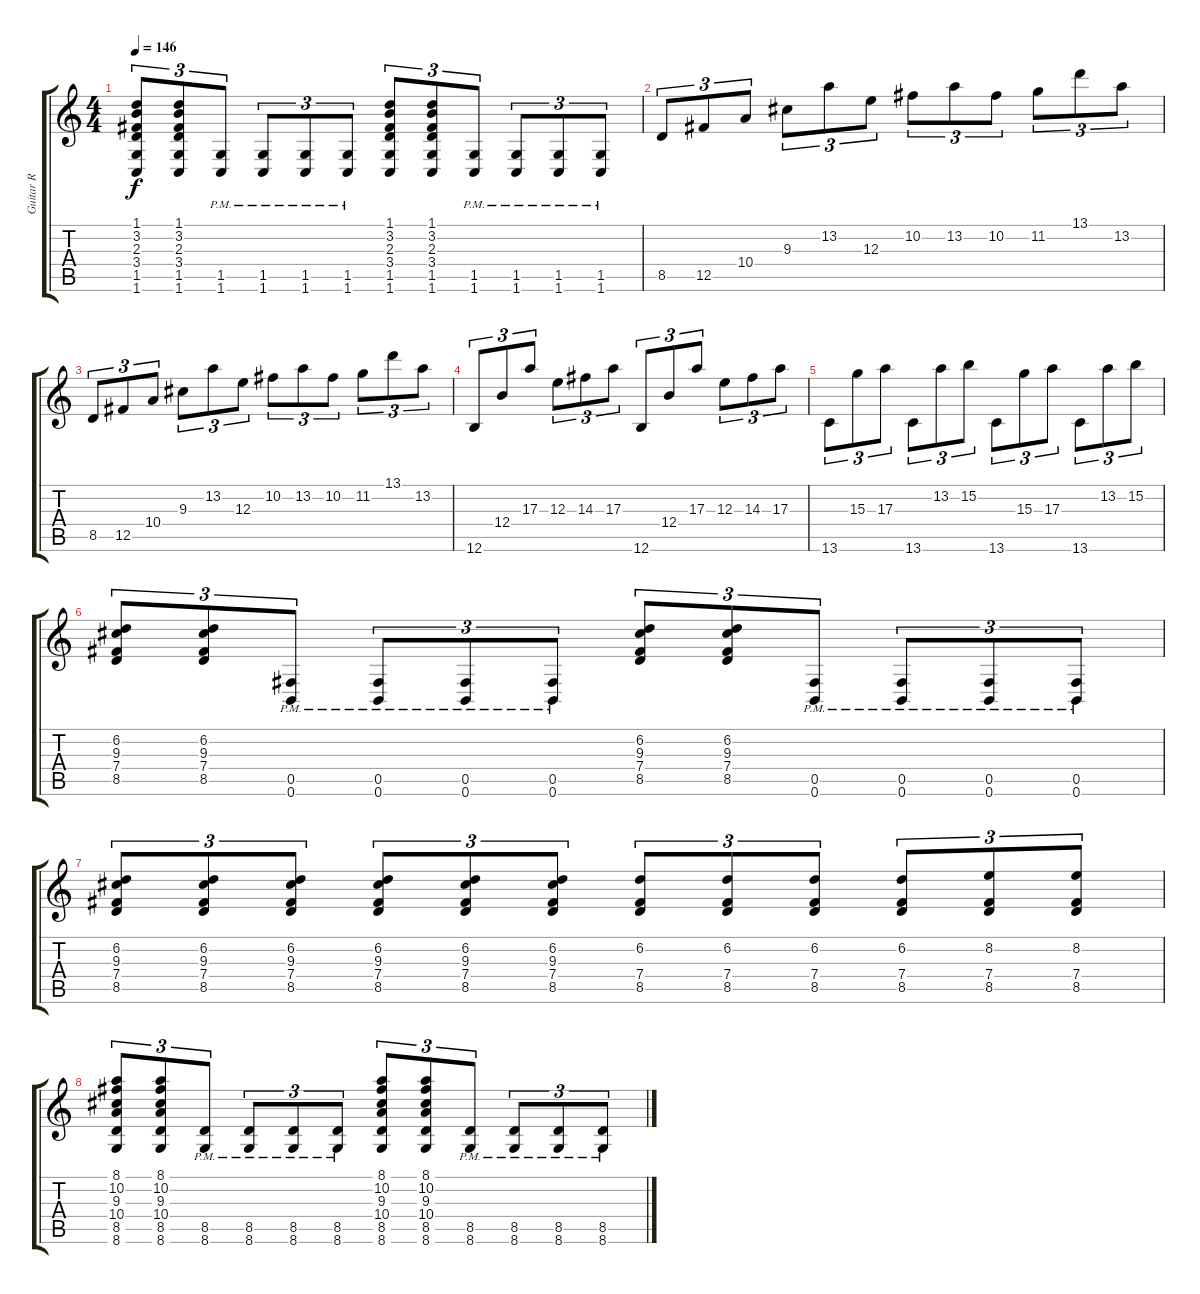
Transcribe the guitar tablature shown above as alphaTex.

\track ("Guitar R" "Guitar R") {instrument distortionguitar}
\staff {score tabs}
\tuning (Db4 Ab3 E3 B2 Gb2 B1) {hide}
\ts (4 4)
\tempo 146
\clef g2
\ks c
(1.1 3.2 2.3 3.4 1.5 1.6).8{tu (3 2) dy f} (1.1 3.2 2.3 3.4 1.5 1.6).8{tu (3 2)} (1.5{pm} 1.6{pm}).8{tu (3 2)} (1.5{pm} 1.6{pm}).8{tu (3 2)} (1.5{pm} 1.6{pm}).8{tu (3 2)} (1.5{pm} 1.6{pm}).8{tu (3 2)} (1.1 3.2 2.3 3.4 1.5 1.6).8{tu (3 2)} (1.1 3.2 2.3 3.4 1.5 1.6).8{tu (3 2)} (1.5{pm} 1.6{pm}).8{tu (3 2)} (1.5{pm} 1.6{pm}).8{tu (3 2)} (1.5{pm} 1.6{pm}).8{tu (3 2)} (1.5{pm} 1.6{pm}).8{tu (3 2)} |
8.5.8{tu (3 2)} 12.5.8{tu (3 2)} 10.4.8{tu (3 2)} 9.3.8{tu (3 2)} 13.2.8{tu (3 2)} 12.3.8{tu (3 2)} 10.2.8{tu (3 2)} 13.2.8{tu (3 2)} 10.2.8{tu (3 2)} 11.2.8{tu (3 2)} 13.1.8{tu (3 2)} 13.2.8{tu (3 2)} |
8.5.8{tu (3 2)} 12.5.8{tu (3 2)} 10.4.8{tu (3 2)} 9.3.8{tu (3 2)} 13.2.8{tu (3 2)} 12.3.8{tu (3 2)} 10.2.8{tu (3 2)} 13.2.8{tu (3 2)} 10.2.8{tu (3 2)} 11.2.8{tu (3 2)} 13.1.8{tu (3 2)} 13.2.8{tu (3 2)} |
12.6.8{tu (3 2)} 12.4.8{tu (3 2)} 17.3.8{tu (3 2)} 12.3.8{tu (3 2)} 14.3.8{tu (3 2)} 17.3.8{tu (3 2)} 12.6.8{tu (3 2)} 12.4.8{tu (3 2)} 17.3.8{tu (3 2)} 12.3.8{tu (3 2)} 14.3.8{tu (3 2)} 17.3.8{tu (3 2)} |
13.6.8{tu (3 2)} 15.3.8{tu (3 2)} 17.3.8{tu (3 2)} 13.6.8{tu (3 2)} 13.2.8{tu (3 2)} 15.2.8{tu (3 2)} 13.6.8{tu (3 2)} 15.3.8{tu (3 2)} 17.3.8{tu (3 2)} 13.6.8{tu (3 2)} 13.2.8{tu (3 2)} 15.2.8{tu (3 2)} |
(6.2 9.3 7.4 8.5).8{tu (3 2)} (6.2 9.3 7.4 8.5).8{tu (3 2)} (0.5{pm} 0.6{pm}).8{tu (3 2)} (0.5{pm} 0.6{pm}).8{tu (3 2)} (0.5{pm} 0.6{pm}).8{tu (3 2)} (0.5{pm} 0.6{pm}).8{tu (3 2)} (6.2 9.3 7.4 8.5).8{tu (3 2)} (6.2 9.3 7.4 8.5).8{tu (3 2)} (0.5{pm} 0.6{pm}).8{tu (3 2)} (0.5{pm} 0.6{pm}).8{tu (3 2)} (0.5{pm} 0.6{pm}).8{tu (3 2)} (0.5{pm} 0.6{pm}).8{tu (3 2)} |
(6.2 9.3 7.4 8.5).8{tu (3 2)} (6.2 9.3 7.4 8.5).8{tu (3 2)} (6.2 9.3 7.4 8.5).8{tu (3 2)} (6.2 9.3 7.4 8.5).8{tu (3 2)} (6.2 9.3 7.4 8.5).8{tu (3 2)} (6.2 9.3 7.4 8.5).8{tu (3 2)} (6.2 7.4 8.5).8{tu (3 2)} (6.2 7.4 8.5).8{tu (3 2)} (6.2 7.4 8.5).8{tu (3 2)} (6.2 7.4 8.5).8{tu (3 2)} (8.2 7.4 8.5).8{tu (3 2)} (8.2 7.4 8.5).8{tu (3 2)} |
(8.1 10.2 9.3 10.4 8.5 8.6).8{tu (3 2)} (8.1 10.2 9.3 10.4 8.5 8.6).8{tu (3 2)} (8.5{pm} 8.6{pm}).8{tu (3 2)} (8.5{pm} 8.6{pm}).8{tu (3 2)} (8.5{pm} 8.6{pm}).8{tu (3 2)} (8.5{pm} 8.6{pm}).8{tu (3 2)} (8.1 10.2 9.3 10.4 8.5 8.6).8{tu (3 2)} (8.1 10.2 9.3 10.4 8.5 8.6).8{tu (3 2)} (8.5{pm} 8.6{pm}).8{tu (3 2)} (8.5{pm} 8.6{pm}).8{tu (3 2)} (8.5{pm} 8.6{pm}).8{tu (3 2)} (8.5{pm} 8.6{pm}).8{tu (3 2)}
